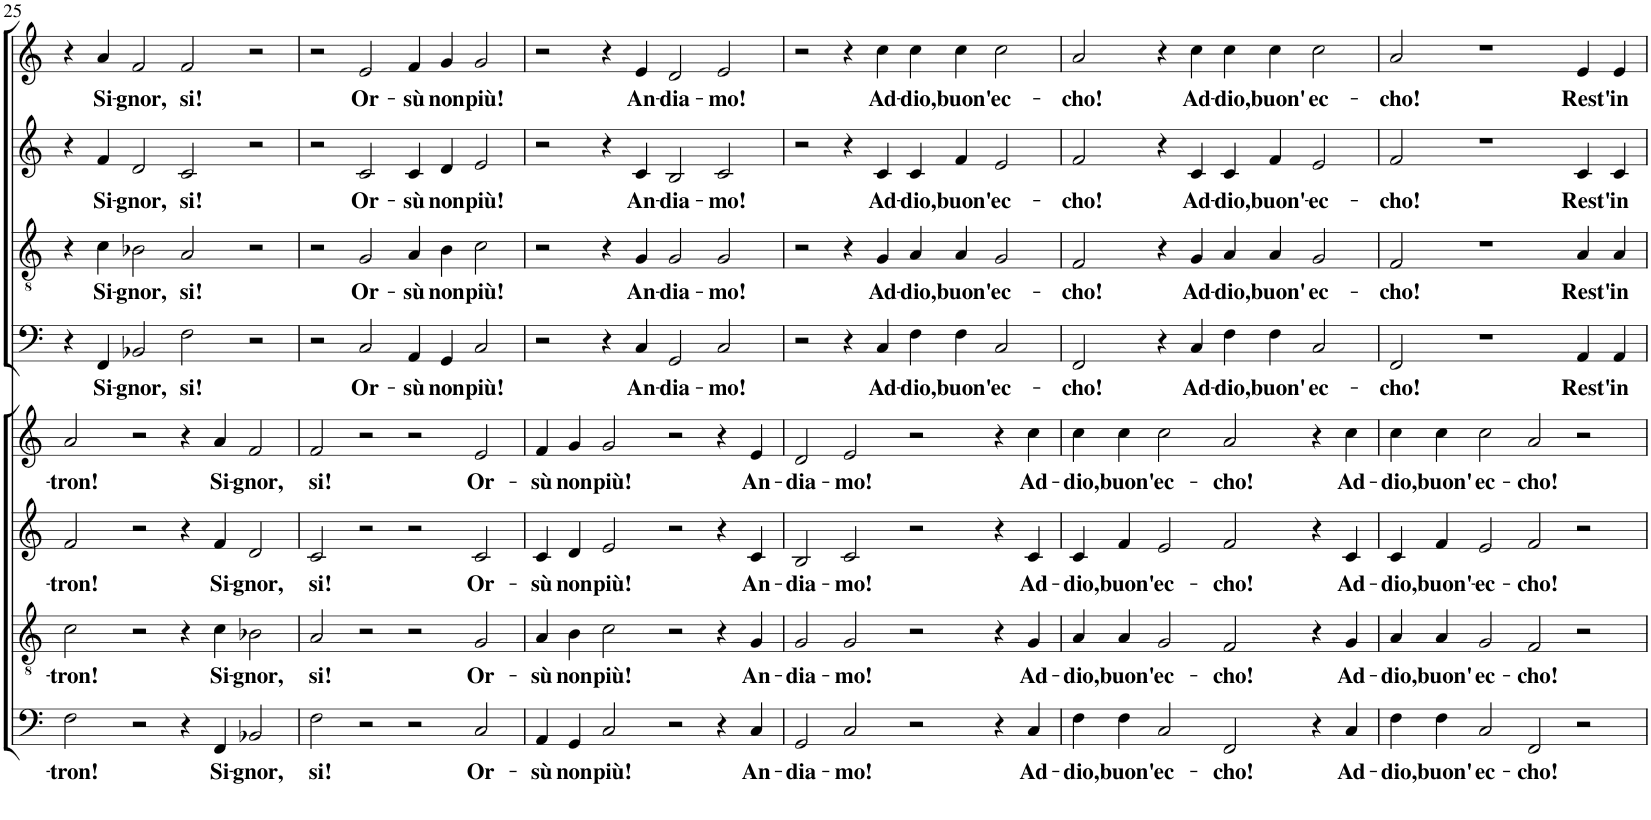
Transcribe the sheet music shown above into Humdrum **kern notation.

**kern	**text	**kern	**text	**kern	**text	**kern	**text	**kern	**text	**kern	**text	**kern	**text	**kern	**text
*part8	*part8	*part7	*part7	*part6	*part6	*part5	*part5	*part4	*part4	*part3	*part3	*part2	*part2	*part1	*part1
*staff8	*staff8	*staff7	*staff7	*staff6	*staff6	*staff5	*staff5	*staff4	*staff4	*staff3	*staff3	*staff2	*staff2	*staff1	*staff1
*I"2° BASSO	*	*I"TENORE	*	*I"ALTO	*	*I"2° CANTO	*	*I"BASSO	*	*I"2° TENORE	*	*I"2° ALTO	*	*I"CANTO	*
!!LO:PB:g=z
*clefF4	*	*clefGv2	*	*clefG2	*	*clefG2	*	*clefF4	*	*clefGv2	*	*clefG2	*	*clefG2	*
*k[]	*	*k[]	*	*k[]	*	*k[]	*	*k[]	*	*k[]	*	*k[]	*	*k[]	*
*M4/2	*	*M4/2	*	*M4/2	*	*M4/2	*	*M4/2	*	*M4/2	*	*M4/2	*	*M4/2	*
*met(c|)	*	*met(c|)	*	*met(c|)	*	*met(c|)	*	*met(c|)	*	*met(c|)	*	*met(c|)	*	*met(c|)	*
=25	=25	=25	=25	=25	=25	=25	=25	=25	=25	=25	=25	=25	=25	=25	=25
!	!LO:LY:b	!	!LO:LY:b	!	!LO:LY:b	!	!LO:LY:b	!	!	!	!	!	!	!	!
2F\	-tron!	2c\	-tron!	2f/	-tron!	2a/	-tron!	4r	.	4r	.	4r	.	4r	.
!	!	!	!	!	!	!	!	!	!LO:LY:b	!	!LO:LY:b	!	!LO:LY:b	!	!LO:LY:b
.	.	.	.	.	.	.	.	4FF/	Si-	4c\	Si-	4f/	Si-	4a/	Si-
!	!	!	!	!	!	!	!	!	!LO:LY:b	!	!LO:LY:b	!	!LO:LY:b	!	!LO:LY:b
2r	.	2r	.	2r	.	2r	.	2BB-X/	-gnor,	2B-X\	-gnor,	2d/	-gnor,	2f/	-gnor,
!	!	!	!	!	!	!	!	!	!LO:LY:b	!	!LO:LY:b	!	!LO:LY:b	!	!LO:LY:b
4r	.	4r	.	4r	.	4r	.	2F\	si!	2A/	si!	2c/	si!	2f/	si!
!	!LO:LY:b	!	!LO:LY:b	!	!LO:LY:b	!	!LO:LY:b	!	!	!	!	!	!	!	!
4FF/	Si-	4c\	Si-	4f/	Si-	4a/	Si-	.	.	.	.	.	.	.	.
!	!LO:LY:b	!	!LO:LY:b	!	!LO:LY:b	!	!LO:LY:b	!	!	!	!	!	!	!	!
2BB-X/	-gnor,	2B-X\	-gnor,	2d/	-gnor,	2f/	-gnor,	2r	.	2r	.	2r	.	2r	.
=26	=26	=26	=26	=26	=26	=26	=26	=26	=26	=26	=26	=26	=26	=26	=26
!	!LO:LY:b	!	!LO:LY:b	!	!LO:LY:b	!	!LO:LY:b	!	!	!	!	!	!	!	!
2F\	si!	2A/	si!	2c/	si!	2f/	si!	2r	.	2r	.	2r	.	2r	.
!	!	!	!	!	!	!	!	!	!LO:LY:b	!	!LO:LY:b	!	!LO:LY:b	!	!LO:LY:b
2r	.	2r	.	2r	.	2r	.	2C/	Or-	2G/	Or-	2c/	Or-	2e/	Or-
!	!	!	!	!	!	!	!	!	!LO:LY:b	!	!LO:LY:b	!	!LO:LY:b	!	!LO:LY:b
2r	.	2r	.	2r	.	2r	.	4AA/	-sù	4A/	-sù	4c/	-sù	4f/	-sù
!	!	!	!	!	!	!	!	!	!LO:LY:b	!	!LO:LY:b	!	!LO:LY:b	!	!LO:LY:b
.	.	.	.	.	.	.	.	4GG/	non	4B\	non	4d/	non	4g/	non
!	!LO:LY:b	!	!LO:LY:b	!	!LO:LY:b	!	!LO:LY:b	!	!LO:LY:b	!	!LO:LY:b	!	!LO:LY:b	!	!LO:LY:b
2C/	Or-	2G/	Or-	2c/	Or-	2e/	Or-	2C/	più!	2c\	più!	2e/	più!	2g/	più!
=27	=27	=27	=27	=27	=27	=27	=27	=27	=27	=27	=27	=27	=27	=27	=27
!	!LO:LY:b	!	!LO:LY:b	!	!LO:LY:b	!	!LO:LY:b	!	!	!	!	!	!	!	!
4AA/	-sù	4A/	-sù	4c/	-sù	4f/	-sù	2r	.	2r	.	2r	.	2r	.
!	!LO:LY:b	!	!LO:LY:b	!	!LO:LY:b	!	!LO:LY:b	!	!	!	!	!	!	!	!
4GG/	non	4B\	non	4d/	non	4g/	non	.	.	.	.	.	.	.	.
!	!LO:LY:b	!	!LO:LY:b	!	!LO:LY:b	!	!LO:LY:b	!	!	!	!	!	!	!	!
2C/	più!	2c\	più!	2e/	più!	2g/	più!	4r	.	4r	.	4r	.	4r	.
!	!	!	!	!	!	!	!	!	!LO:LY:b	!	!LO:LY:b	!	!LO:LY:b	!	!LO:LY:b
.	.	.	.	.	.	.	.	4C/	An-	4G/	An-	4c/	An-	4e/	An-
!	!	!	!	!	!	!	!	!	!LO:LY:b	!	!LO:LY:b	!	!LO:LY:b	!	!LO:LY:b
2r	.	2r	.	2r	.	2r	.	2GG/	-dia-	2G/	-dia-	2B/	-dia-	2d/	-dia-
!	!	!	!	!	!	!	!	!	!LO:LY:b	!	!LO:LY:b	!	!LO:LY:b	!	!LO:LY:b
4r	.	4r	.	4r	.	4r	.	2C/	-mo!	2G/	-mo!	2c/	-mo!	2e/	-mo!
!	!LO:LY:b	!	!LO:LY:b	!	!LO:LY:b	!	!LO:LY:b	!	!	!	!	!	!	!	!
4C/	An-	4G/	An-	4c/	An-	4e/	An-	.	.	.	.	.	.	.	.
=28	=28	=28	=28	=28	=28	=28	=28	=28	=28	=28	=28	=28	=28	=28	=28
!	!LO:LY:b	!	!LO:LY:b	!	!LO:LY:b	!	!LO:LY:b	!	!	!	!	!	!	!	!
2GG/	-dia-	2G/	-dia-	2B/	-dia-	2d/	-dia-	2r	.	2r	.	2r	.	2r	.
!	!LO:LY:b	!	!LO:LY:b	!	!LO:LY:b	!	!LO:LY:b	!	!	!	!	!	!	!	!
2C/	-mo!	2G/	-mo!	2c/	-mo!	2e/	-mo!	4r	.	4r	.	4r	.	4r	.
!	!	!	!	!	!	!	!	!	!LO:LY:b	!	!LO:LY:b	!	!LO:LY:b	!	!LO:LY:b
.	.	.	.	.	.	.	.	4C/	Ad-	4G/	Ad-	4c/	Ad-	4cc\	Ad-
!	!	!	!	!	!	!	!	!	!LO:LY:b	!	!LO:LY:b	!	!LO:LY:b	!	!LO:LY:b
2r	.	2r	.	2r	.	2r	.	4F\	-dio,	4A/	-dio,	4c/	-dio,	4cc\	-dio,
!	!	!	!	!	!	!	!	!	!LO:LY:b	!	!LO:LY:b	!	!LO:LY:b	!	!LO:LY:b
.	.	.	.	.	.	.	.	4F\	buon'	4A/	buon'	4f/	buon'	4cc\	buon'
!	!	!	!	!	!	!	!	!	!LO:LY:b	!	!LO:LY:b	!	!LO:LY:b	!	!LO:LY:b
4r	.	4r	.	4r	.	4r	.	2C/	ec-	2G/	ec-	2e/	ec-	2cc\	ec-
!	!LO:LY:b	!	!LO:LY:b	!	!LO:LY:b	!	!LO:LY:b	!	!	!	!	!	!	!	!
4C/	Ad-	4G/	Ad-	4c/	Ad-	4cc\	Ad-	.	.	.	.	.	.	.	.
=29	=29	=29	=29	=29	=29	=29	=29	=29	=29	=29	=29	=29	=29	=29	=29
!	!LO:LY:b	!	!LO:LY:b	!	!LO:LY:b	!	!LO:LY:b	!	!LO:LY:b	!	!LO:LY:b	!	!LO:LY:b	!	!LO:LY:b
4F\	-dio,	4A/	-dio,	4c/	-dio,	4cc\	-dio,	2FF/	-cho!	2F/	-cho!	2f/	-cho!	2a/	-cho!
!	!LO:LY:b	!	!LO:LY:b	!	!LO:LY:b	!	!LO:LY:b	!	!	!	!	!	!	!	!
4F\	buon'	4A/	buon'	4f/	buon'	4cc\	buon'	.	.	.	.	.	.	.	.
!	!LO:LY:b	!	!LO:LY:b	!	!LO:LY:b	!	!LO:LY:b	!	!	!	!	!	!	!	!
2C/	ec-	2G/	ec-	2e/	ec-	2cc\	ec-	4r	.	4r	.	4r	.	4r	.
!	!	!	!	!	!	!	!	!	!LO:LY:b	!	!LO:LY:b	!	!LO:LY:b	!	!LO:LY:b
.	.	.	.	.	.	.	.	4C/	Ad-	4G/	Ad-	4c/	Ad-	4cc\	Ad-
!	!LO:LY:b	!	!LO:LY:b	!	!LO:LY:b	!	!LO:LY:b	!	!LO:LY:b	!	!LO:LY:b	!	!LO:LY:b	!	!LO:LY:b
2FF/	-cho!	2F/	-cho!	2f/	-cho!	2a/	-cho!	4F\	-dio,	4A/	-dio,	4c/	-dio,	4cc\	-dio,
!	!	!	!	!	!	!	!	!	!LO:LY:b	!	!LO:LY:b	!	!LO:LY:b	!	!LO:LY:b
.	.	.	.	.	.	.	.	4F\	buon'	4A/	buon'	4f/	buon'-	4cc\	buon'
!	!	!	!	!	!	!	!	!	!LO:LY:b	!	!LO:LY:b	!	!LO:LY:b	!	!LO:LY:b
4r	.	4r	.	4r	.	4r	.	2C/	ec-	2G/	ec-	2e/	-ec-	2cc\	ec-
!	!LO:LY:b	!	!LO:LY:b	!	!LO:LY:b	!	!LO:LY:b	!	!	!	!	!	!	!	!
4C/	Ad-	4G/	Ad-	4c/	Ad-	4cc\	Ad-	.	.	.	.	.	.	.	.
=30	=30	=30	=30	=30	=30	=30	=30	=30	=30	=30	=30	=30	=30	=30	=30
!	!LO:LY:b	!	!LO:LY:b	!	!LO:LY:b	!	!LO:LY:b	!	!LO:LY:b	!	!LO:LY:b	!	!LO:LY:b	!	!LO:LY:b
4F\	-dio,	4A/	-dio,	4c/	-dio,	4cc\	-dio,	2FF/	-cho!	2F/	-cho!	2f/	-cho!	2a/	-cho!
!	!LO:LY:b	!	!LO:LY:b	!	!LO:LY:b	!	!LO:LY:b	!	!	!	!	!	!	!	!
4F\	buon'	4A/	buon'	4f/	buon'-	4cc\	buon'	.	.	.	.	.	.	.	.
!	!LO:LY:b	!	!LO:LY:b	!	!LO:LY:b	!	!LO:LY:b	!	!	!	!	!	!	!	!
2C/	ec-	2G/	ec-	2e/	-ec-	2cc\	ec-	1r	.	1r	.	1r	.	1r	.
!	!LO:LY:b	!	!LO:LY:b	!	!LO:LY:b	!	!LO:LY:b	!	!	!	!	!	!	!	!
2FF/	-cho!	2F/	-cho!	2f/	-cho!	2a/	-cho!	.	.	.	.	.	.	.	.
!	!	!	!	!	!	!	!	!	!LO:LY:b	!	!LO:LY:b	!	!LO:LY:b	!	!LO:LY:b
2r	.	2r	.	2r	.	2r	.	4AA/	Rest'	4A/	Rest'	4c/	Rest'	4e/	Rest'
!	!	!	!	!	!	!	!	!	!LO:LY:b	!	!LO:LY:b	!	!LO:LY:b	!	!LO:LY:b
.	.	.	.	.	.	.	.	4AA/	in	4A/	in	4c/	in	4e/	in
=	=	=	=	=	=	=	=	=	=	=	=	=	=	=	=
*-	*-	*-	*-	*-	*-	*-	*-	*-	*-	*-	*-	*-	*-	*-	*-
